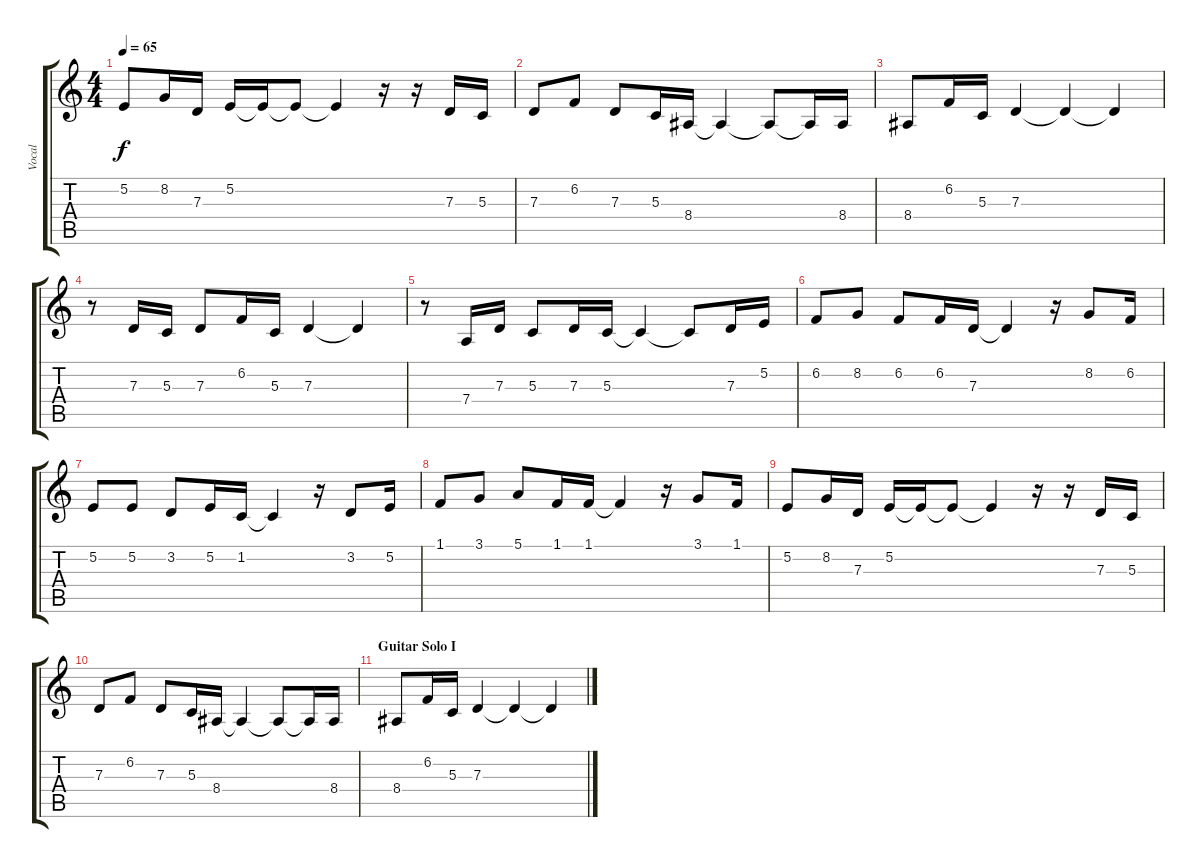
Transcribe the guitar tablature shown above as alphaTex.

\track ("Vocal" "Vocal") {instrument lead6voice}
\staff {score tabs}
\tuning (E4 B3 G3 D3 A2 E2) {hide}
\ts (4 4)
\tempo 65
\clef g2
\ks c
5.2.8{dy f} 8.2.16 7.3.16 5.2.16 5.2{t}.16 5.2{t}.8 5.2{t}.4 r.16 r.16 7.3.16 5.3.16 |
7.3.8 6.2.8 7.3.8 5.3.16 8.4.16 8.4{t}.4 8.4{t}.8 8.4{t}.16 8.4.16 |
8.4.8 6.2.16 5.3.16 7.3.4 7.3{t}.4 7.3{t}.4 |
r.8 7.3.16 5.3.16 7.3.8 6.2.16 5.3.16 7.3.4 7.3{t}.4 |
r.8 7.4.16 7.3.16 5.3.8 7.3.16 5.3.16 5.3{t}.4 5.3{t}.8 7.3.16 5.2.16 |
6.2.8 8.2.8 6.2.8 6.2.16 7.3.16 7.3{t}.4 r.16 8.2.8 6.2.16 |
5.2.8 5.2.8 3.2.8 5.2.16 1.2.16 1.2{t}.4 r.16 3.2.8 5.2.16 |
1.1.8 3.1.8 5.1.8 1.1.16 1.1.16 1.1{t}.4 r.16 3.1.8 1.1.16 |
5.2.8 8.2.16 7.3.16 5.2.16 5.2{t}.16 5.2{t}.8 5.2{t}.4 r.16 r.16 7.3.16 5.3.16 |
7.3.8 6.2.8 7.3.8 5.3.16 8.4.16 8.4{t}.4 8.4{t}.8 8.4{t}.16 8.4.16 |
\section ("" "Guitar Solo I")
8.4.8 6.2.16 5.3.16 7.3.4 7.3{t}.4 7.3{t}.4
